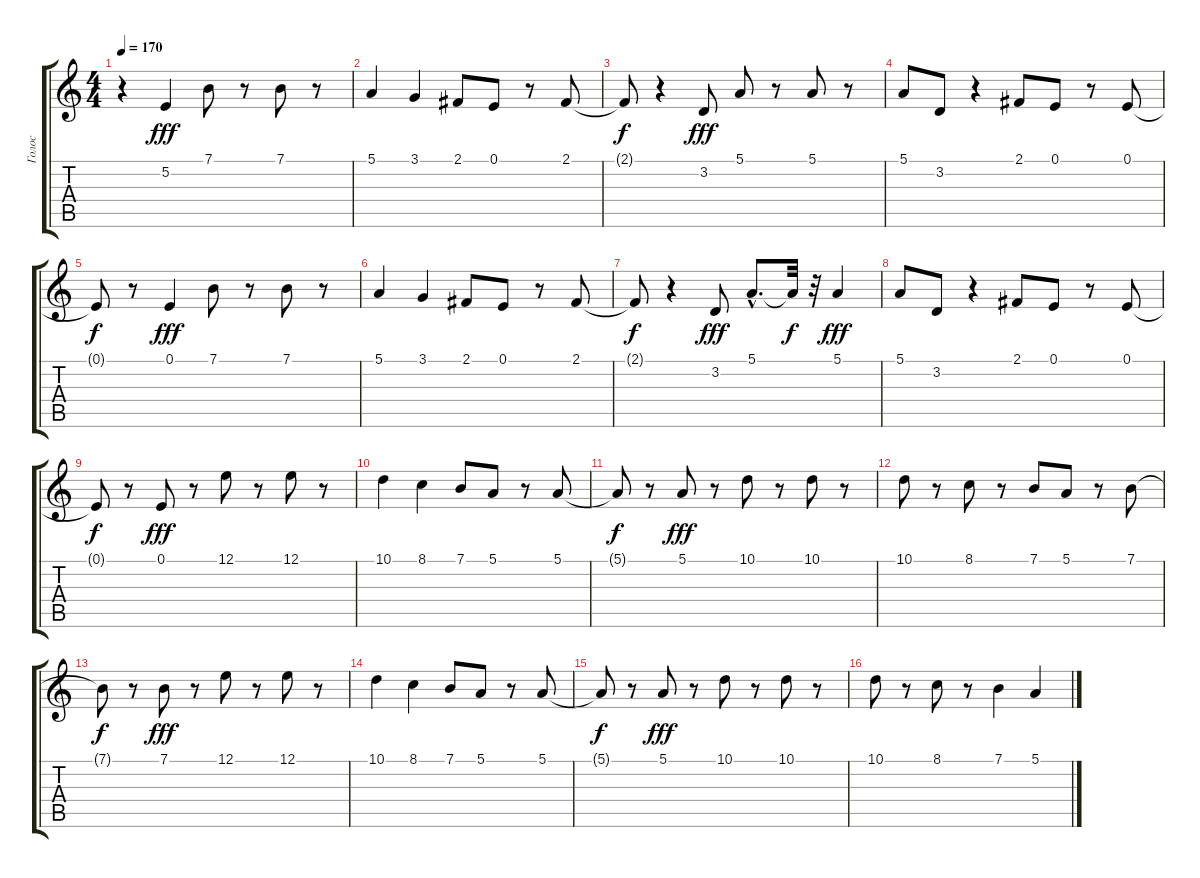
\track ("Голос" "Голос") {instrument lead3calliope}
\staff {score tabs}
\tuning (E4 B3 G3 D3 A2 E2) {hide}
\ts (4 4)
\tempo 170
\clef g2
\ks c
r.4{dy fff} 5.2.4 7.1.8 r.8 7.1.8 r.8 |
5.1.4 3.1.4 2.1.8 0.1.8 r.8 2.1.8 |
2.1{t}.8{dy f} r.4 3.2.8{dy fff} 5.1.8 r.8 5.1.8 r.8 |
5.1.8 3.2.8 r.4 2.1.8 0.1.8 r.8 0.1.8 |
0.1{t}.8{dy f} r.8 0.1.4{dy fff} 7.1.8 r.8 7.1.8 r.8 |
5.1.4 3.1.4 2.1.8 0.1.8 r.8 2.1.8 |
2.1{t}.8{dy f} r.4 3.2.8{dy fff} 5.1{hac}.8{d} 5.1{t}.32{dy f} r.32 5.1.4{dy fff} |
5.1.8 3.2.8 r.4 2.1.8 0.1.8 r.8 0.1.8 |
0.1{t}.8{dy f} r.8 0.1.8{dy fff} r.8 12.1.8 r.8 12.1.8 r.8 |
10.1.4 8.1.4 7.1.8 5.1.8 r.8 5.1.8 |
5.1{t}.8{dy f} r.8 5.1.8{dy fff} r.8 10.1.8 r.8 10.1.8 r.8 |
10.1.8 r.8 8.1.8 r.8 7.1.8 5.1.8 r.8 7.1.8 |
7.1{t}.8{dy f} r.8 7.1.8{dy fff} r.8 12.1.8 r.8 12.1.8 r.8 |
10.1.4 8.1.4 7.1.8 5.1.8 r.8 5.1.8 |
5.1{t}.8{dy f} r.8 5.1.8{dy fff} r.8 10.1.8 r.8 10.1.8 r.8 |
10.1.8 r.8 8.1.8 r.8 7.1.4 5.1.4
